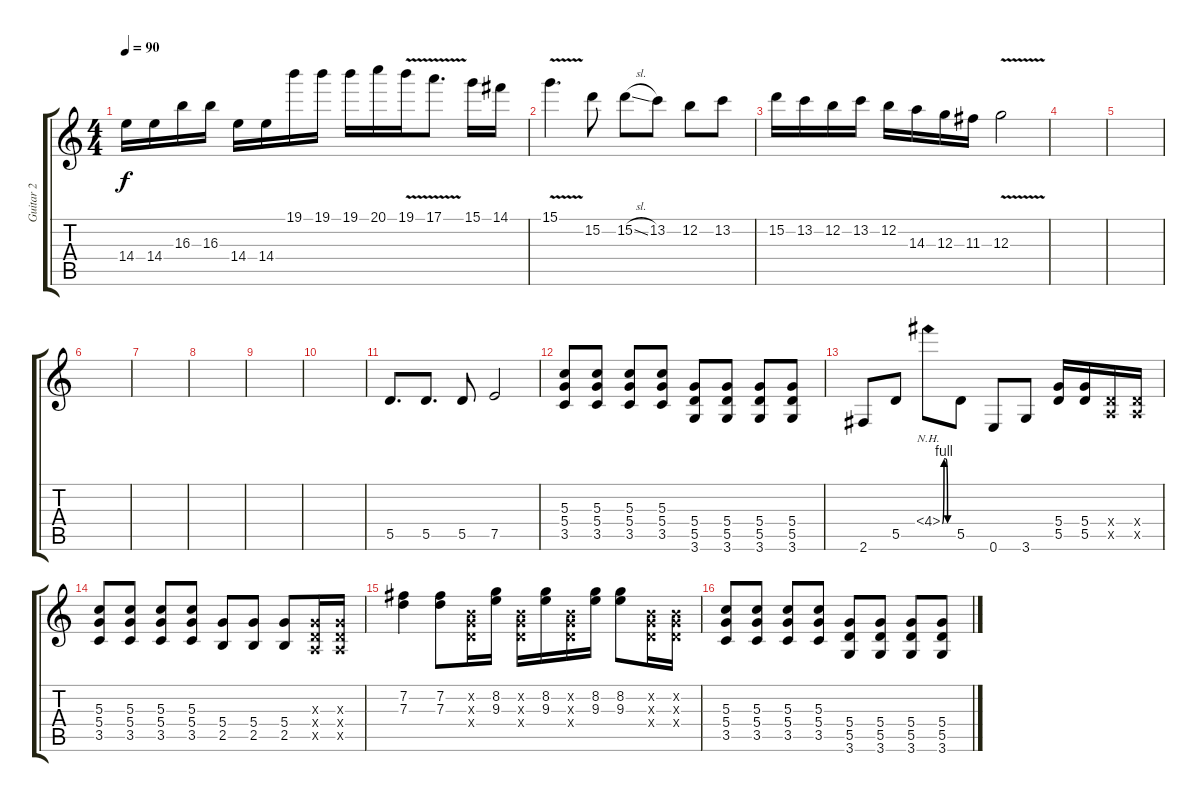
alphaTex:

\track ("Guitar 2" "Guitar 2") {instrument distortionguitar}
\staff {score tabs}
\tuning (E4 B3 G3 D3 A2 E2) {hide}
\ts (4 4)
\tempo 90
\clef g2
\ks c
14.4.16{dy f} 14.4.16 16.3.16 16.3.16 14.4.16 14.4.16 19.1.16 19.1.16 19.1.16 20.1.16 19.1{v}.16 17.1{v}.8{d} 15.1.16 14.1.16 |
15.1{v}.4{d} 15.2.8 15.2{sl}.8 13.2.8 12.2.8 13.2.8 |
15.2.16 13.2.16 12.2.16 13.2.16 12.2.16 14.3.16 12.3.16 11.3.16 12.3{v}.2 |
|
|
|
|
|
|
|
5.5.8{d instrument distortionguitar} 5.5.8{d} 5.5.8 7.5.2 |
(5.3 5.4 3.5).8 (5.3 5.4 3.5).8 (5.3 5.4 3.5).8 (5.3 5.4 3.5).8 (5.4 5.5 3.6).8 (5.4 5.5 3.6).8 (5.4 5.5 3.6).8 (5.4 5.5 3.6).8 |
2.6.8 5.5.8 4.4{be (custom 0 0 10 4 20 4 30 0 60 0) nh}.8 5.5.8 0.6.8 3.6.8 (5.4 5.5).16 (5.4 5.5).16 (0.4{x} 0.5{x}).16 (0.4{x} 0.5{x}).16 |
(5.3 5.4 3.5).8 (5.3 5.4 3.5).8 (5.3 5.4 3.5).8 (5.3 5.4 3.5).8 (5.4 2.5).8 (5.4 2.5).8 (5.4 2.5).8 (0.3{x} 0.4{x} 0.5{x}).16 (0.3{x} 0.4{x} 0.5{x}).16 |
(7.2 7.3).4 (7.2 7.3).8 (0.2{x} 0.3{x} 0.4{x}).16 (8.2 9.3).16 (0.2{x} 0.3{x} 0.4{x}).16 (8.2 9.3).16 (0.2{x} 0.3{x} 0.4{x}).16 (8.2 9.3).16 (8.2 9.3).8 (0.2{x} 0.3{x} 0.4{x}).16 (0.2{x} 0.3{x} 0.4{x}).16 |
(5.3 5.4 3.5).8 (5.3 5.4 3.5).8 (5.3 5.4 3.5).8 (5.3 5.4 3.5).8 (5.4 5.5 3.6).8 (5.4 5.5 3.6).8 (5.4 5.5 3.6).8 (5.4 5.5 3.6).8
